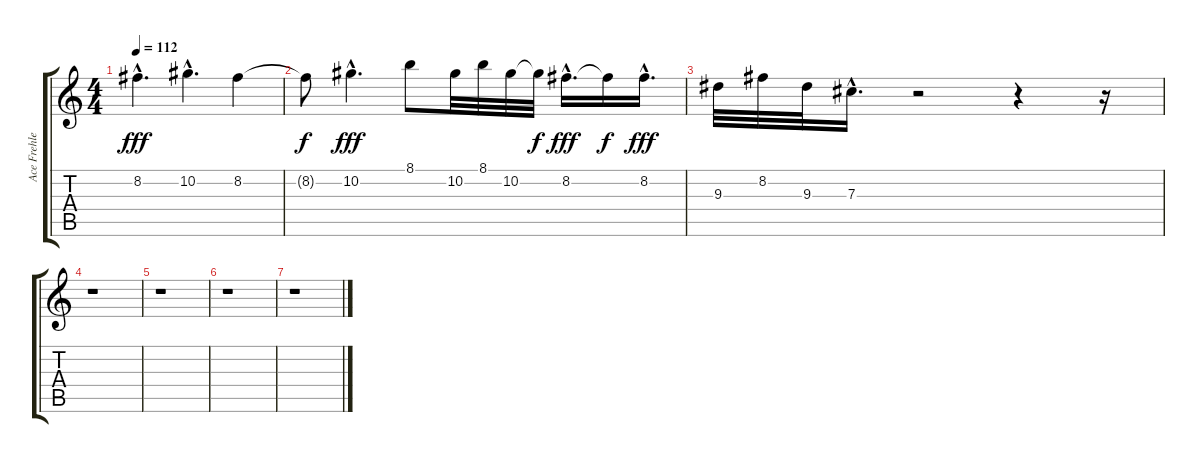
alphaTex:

\track ("Ace Frehley" "Ace Frehle") {instrument distortionguitar}
\staff {score tabs}
\tuning (Eb4 Bb3 Gb3 Db3 Ab2 Eb2) {hide}
\ts (4 4)
\tempo 112
\clef g2
\ks c
8.2{hac}.4{d dy fff} 10.2{hac}.4{d} 8.2.4 |
8.2{t}.8{dy f} 10.2{hac}.4{d dy fff} 8.1.8 10.2.32 8.1.32 10.2.32 10.2{t}.32{dy f} 8.2{hac}.16{d dy fff} 8.2{t}.16{dy f} 8.2{hac}.16{d dy fff} |
9.3.32 8.2.32 9.3.32 7.3{hac}.16{d} r.2 r.4 r.16 |
r.1 |
r.1 |
r.1 |
r.1
